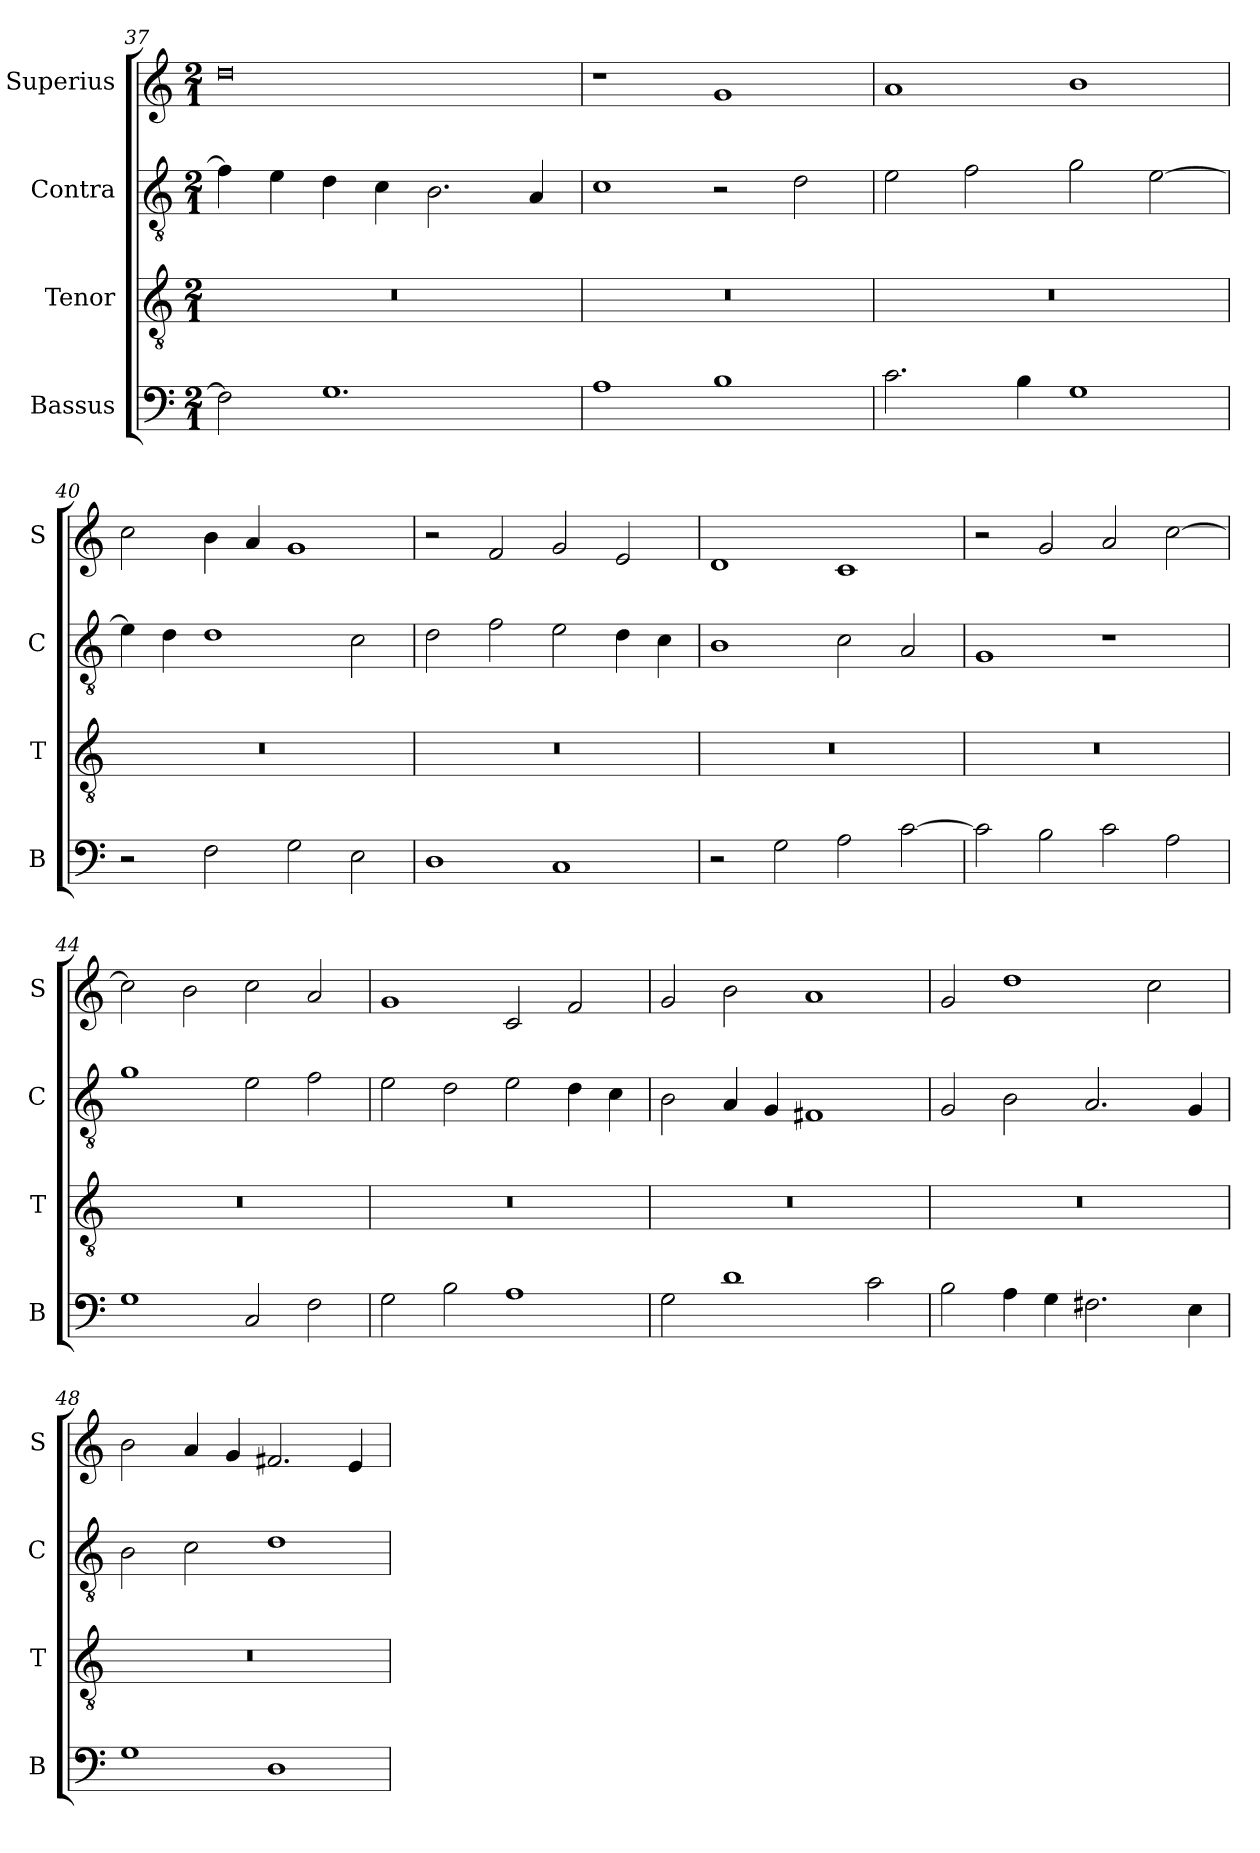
**kern	**kern	**kern	**kern
*part4	*part3	*part2	*part1
*staff4	*staff3	*staff2	*staff1
*I"Bassus	*I"Tenor	*I"Contra	*I"Superius
*I'B	*I'T	*I'C	*I'S
*clefF4	*clefGv2	*clefGv2	*clefG2
*k[]	*k[]	*k[]	*k[]
*M2/1	*M2/1	*M2/1	*M2/1
=37	=37	=37	=37
2F\]	0r	4f\]	0dd
.	.	4e\	.
1.G	.	4d\	.
.	.	4c\	.
.	.	2.B\	.
.	.	4A/	.
=38	=38	=38	=38
1A	0r	1c	1r
1B	.	2r	1g
.	.	2d\	.
=39	=39	=39	=39
2.c\	0r	2e\	1a
.	.	2f\	.
4B\	.	.	.
1G	.	2g\	1b
.	.	[2e\	.
=40	=40	=40	=40
2r	0r	4e\]	2cc\
.	.	4d\	.
2F\	.	1d	4b\
.	.	.	4a/
2G\	.	.	1g
2E\	.	2c\	.
=41	=41	=41	=41
1D	0r	2d\	2r
.	.	2f\	2f/
1C	.	2e\	2g/
.	.	4d\	2e/
.	.	4c\	.
=42	=42	=42	=42
2r	0r	1B	1d
2G\	.	.	.
2A\	.	2c\	1c
[2c\	.	2A/	.
=43	=43	=43	=43
2c\]	0r	1G	2r
2B\	.	.	2g/
2c\	.	1r	2a/
2A\	.	.	[2cc\
=44	=44	=44	=44
1G	0r	1g	2cc\]
.	.	.	2b\
2C/	.	2e\	2cc\
2F\	.	2f\	2a/
=45	=45	=45	=45
2G\	0r	2e\	1g
2B\	.	2d\	.
1A	.	2e\	2c/
.	.	4d\	2f/
.	.	4c\	.
=46	=46	=46	=46
2G\	0r	2B\	2g/
1d	.	4A/	2b\
.	.	4G/	.
.	.	1F#X	1a
2c\	.	.	.
=47	=47	=47	=47
2B\	0r	2G/	2g/
4A\	.	2B\	1dd
4G\	.	.	.
2.F#X\	.	2.A/	.
.	.	.	2cc\
4E\	.	4G/	.
=48	=48	=48	=48
1G	0r	2B\	2b\
.	.	2c\	4a/
.	.	.	4g/
1D	.	1d	2.f#X/
.	.	.	4e/
=	=	=	=
*-	*-	*-	*-
